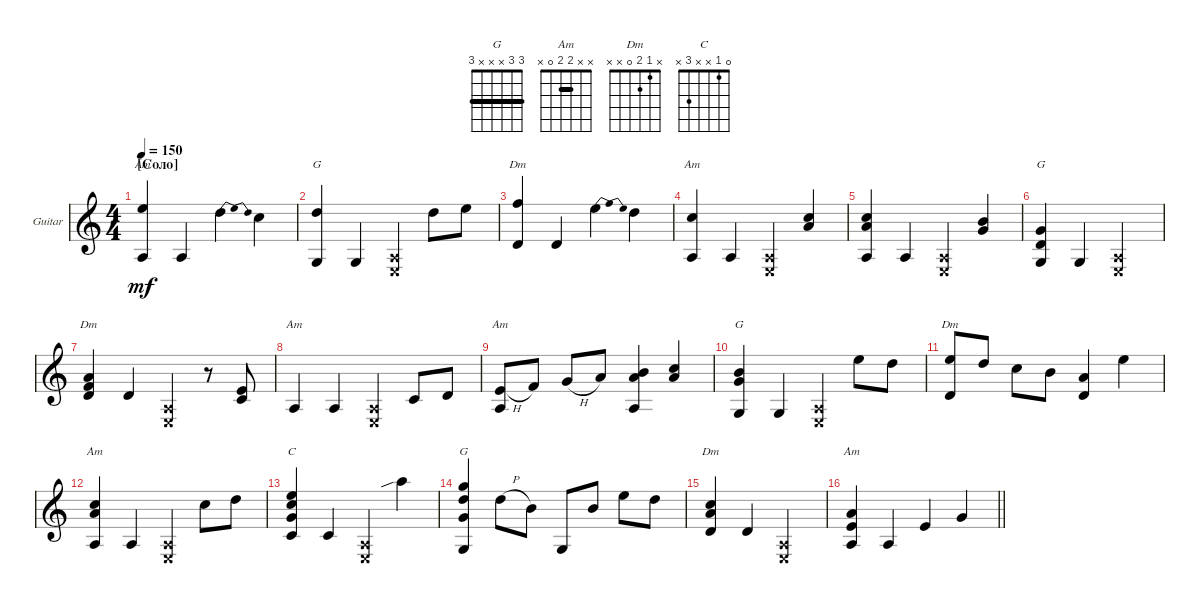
\bracketExtendMode groupsimilarinstruments
\firstSystemTrackNameOrientation horizontal
\otherSystemsTrackNameOrientation horizontal
\track ("music.kaminari.info" "Guitar") {instrument acousticguitarsteel}
\staff {score}
\tuning (E4 B3 G3 D3 A2 E2)
\chord ("G" x 0 x x x 3)
\chord ("Am" x x x x x x)
\chord ("Am" x x x 2 x x)
\chord ("Am" 0 x x x 3 x)
\chord ("G" x 3 x x x 3) {barre 3}
\chord ("Dm" 1 x x 0 x x)
\chord ("Am" x 1 x x 0 x)
\chord ("G" x x 0 0 x 3)
\chord ("Dm" x x 2 3 x x)
\chord ("Dm" 0 x x x x x)
\chord ("Am" x 1 2 x x x)
\chord ("C" 0 1 x x 3 x)
\chord ("G" 3 3 x x x 3) {barre (3 3)}
\chord ("Dm" x 1 2 0 x x)
\chord ("Am" x x 2 2 0 x) {barre 2}
\ts (4 4)
\section ("" "[Соло]")
\tempo 150
\clef g2
\ks c
(0.1 0.5).4{ch "Am" dy mf beam Up} 0.5.4{beam Up} 3.2{be (bendrelease 0 0 10.2 4 20.4 4 30 0)}.4{beam Down} 1.2.4{beam Down} |
(3.6 3.2).4{ch "G" beam Up} 3.6.4{beam Up} (0.5{x} 0.6{x}).4{beam Up} 3.2.8{beam Down} 0.1.8{beam Down} |
(1.1 0.4).4{ch "Dm" beam Up} 0.4.4{beam Up} 5.2{be (bendrelease 0 0 10.2 2 20.4 2 30 0)}.4{beam Down} 3.2.4{beam Down} |
(1.2 0.5).4{ch "Am" beam Up} 0.5.4{beam Up} (0.5{x} 0.6{x}).4{beam Up} (2.3 1.2).4{beam Up} |
(2.3 1.2 0.5).4{beam Up} 0.5.4{beam Up} (0.5{x} 0.6{x}).4{beam Up} (0.3 0.2).4{beam Up} |
(3.6 0.4 0.3).4{ch "G" beam Up} 3.6.4{beam Up} (0.6{x} 0.5{x}).2{beam Up} |
(3.4 2.3 5.5).4{ch "Dm" beam Up} 5.5.4{beam Up} (0.5{x} 0.6{x}).4{beam Up} r.8{beam Up} (2.4 3.5).8{beam Up} |
5.6.4{ch "Am" beam Up} 5.6.4{beam Up} (0.6{x} 0.5{x}).4{beam Up} 3.5.8{beam Up} 0.4.8{beam Up} |
(2.4{h} 0.5).8{ch "Am" beam Up} 3.4.8{beam Up} 0.3{h}.8{beam Up} 2.3.8{beam Up} (0.2 2.3 0.5).4{beam Up} (1.2 2.3).4{beam Up} |
(3.6 0.2 0.3).4{ch "G" beam Up} 3.6.4{beam Up} (0.6{x} 0.5{x}).4{beam Up} 0.1.8{beam Down} 3.2.8{beam Down} |
(0.1 0.4).8{ch "Dm" beam Up} 3.2.8{beam Up} 1.2.8{beam Down} 0.2.8{beam Down} (2.3 0.4).4{beam Up} 0.1.4{beam Down} |
(1.2 2.3 0.5).4{ch "Am" beam Up} 0.5.4{beam Up} (0.5{x} 0.6{x}).4{beam Up} 1.2.8{beam Down} 3.2.8{beam Down} |
(1.2 0.1 3.5 0.3).4{ch "C" beam Up} 3.5.4{beam Up} (0.5{x} 0.6{x}).4{beam Up} 5.1{sib}.4{beam Down} |
(3.6 3.2 3.1 0.3).4{ch "G" beam Up} 3.2{h}.8{beam Down} 0.2.8{beam Down} 3.6.8{beam Up} 0.2.8{beam Up} 0.1.8{beam Down} 3.2.8{beam Down} |
(2.3 1.2 0.4).4{ch "Dm" beam Up} 0.4.4{beam Up} (0.5{x} 0.6{x}).2{beam Up} |
\barLineRight lightlight
(2.4 2.3 0.5).4{ch "Am" beam Up} 0.5.4{beam Up} 2.4.4{beam Up} 0.3.4{beam Up}
